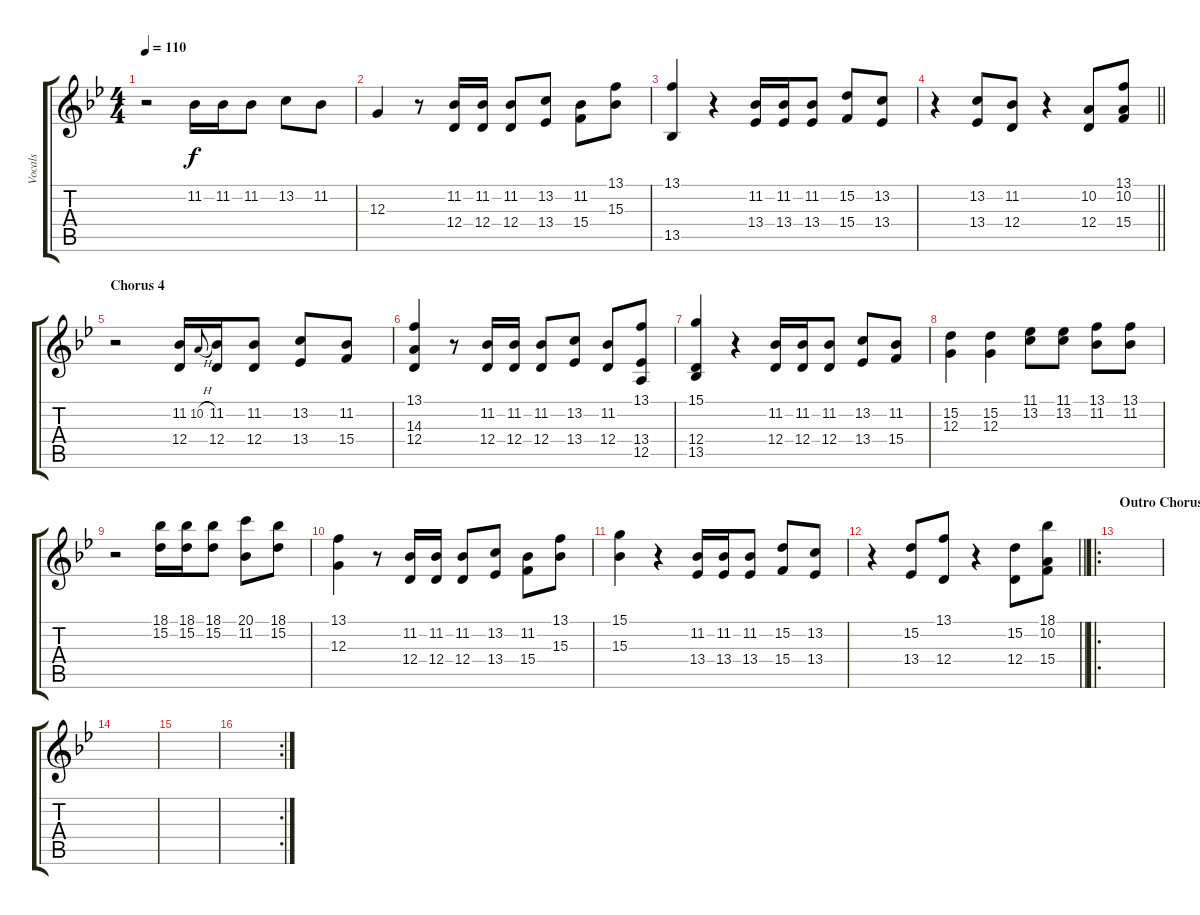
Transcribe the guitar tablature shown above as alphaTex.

\track ("Vocals" "Vocals") {instrument tenorsax}
\staff {score tabs}
\tuning (E4 B3 G3 D3 A2 E2) {hide}
\ts (4 4)
\tempo 110
\clef g2
\ks bb
r.2{dy f} 11.2.16 11.2.16 11.2.8 13.2.8 11.2.8 |
12.3.4 r.8 (11.2 12.4).16 (11.2 12.4).16 (11.2 12.4).8 (13.2 13.4).8 (11.2 15.4).8 (13.1 15.3).8 |
(13.1 13.5).4 r.4 (11.2 13.4).16 (11.2 13.4).16 (11.2 13.4).8 (15.2 15.4).8 (13.2 13.4).8 |
\barLineRight lightlight
r.4 (13.2 13.4).8 (11.2 12.4).8 r.4 (10.2 12.4).8 (13.1 10.2 15.4).8 |
\section ("" "Chorus 4")
r.2 (11.2 12.4).16 10.2{h}.8{gr onbeat} (11.2 12.4).16 (11.2 12.4).8 (13.2 13.4).8 (11.2 15.4).8 |
(13.1 14.3 12.4).4 r.8 (11.2 12.4).16 (11.2 12.4).16 (11.2 12.4).8 (13.2 13.4).8 (11.2 12.4).8 (13.1 13.4 12.5).8 |
(15.1 12.4 13.5).4 r.4 (11.2 12.4).16 (11.2 12.4).16 (11.2 12.4).8 (13.2 13.4).8 (11.2 15.4).8 |
(15.2 12.3).4 (15.2 12.3).4 (11.1 13.2).8 (11.1 13.2).8 (13.1 11.2).8 (13.1 11.2).8 |
r.2 (18.1 15.2).16 (18.1 15.2).16 (18.1 15.2).8 (20.1 11.2).8 (18.1 15.2).8 |
(13.1 12.3).4 r.8 (11.2 12.4).16 (11.2 12.4).16 (11.2 12.4).8 (13.2 13.4).8 (11.2 15.4).8 (13.1 15.3).8 |
(15.1 15.3).4 r.4 (11.2 13.4).16 (11.2 13.4).16 (11.2 13.4).8 (15.2 15.4).8 (13.2 13.4).8 |
\barLineRight lightlight
r.4 (15.2 13.4).8 (13.1 12.4).8 r.4 (15.2 12.4).8 (18.1 10.2 15.4).8 |
\ro
\section ("" "Outro Chorus")
|
|
|
\rc 2
